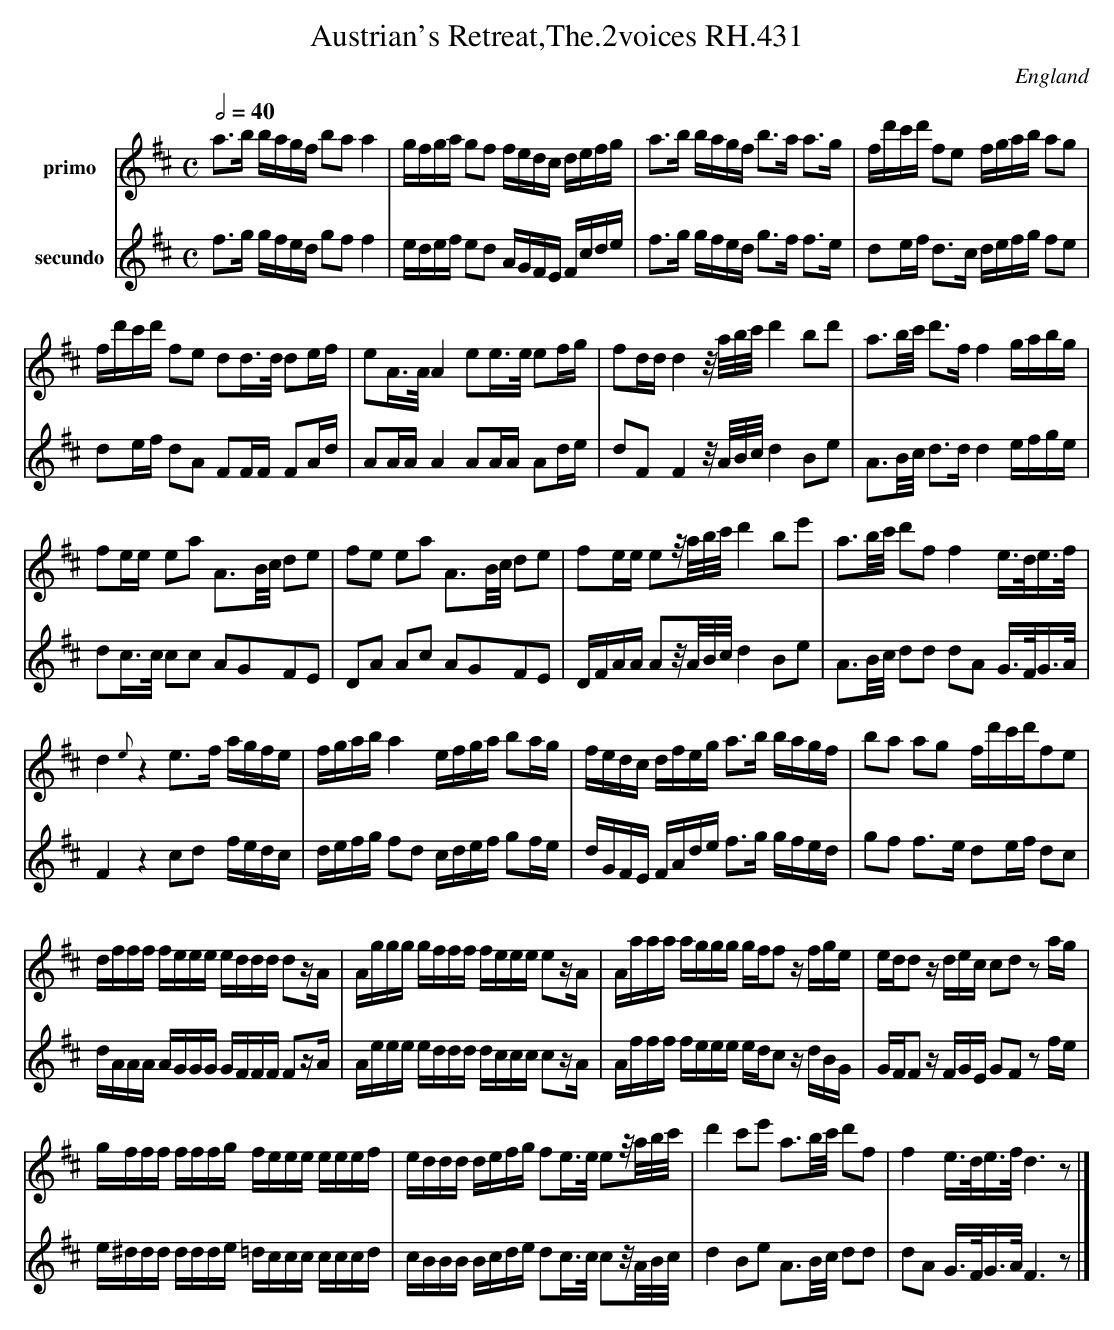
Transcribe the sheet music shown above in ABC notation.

X:1
T:Austrian's Retreat,The.2voices RH.431
L:1/16
M:C
O:England
Q:2/4=40
V:1 name="primo"
V:2 name="secundo"
K:D
[V:1] a3b bagf b2a2a4|gfga g2f2 fedc defg|a3b bagf b3a a3g|fd'c'd' f2e2 fgab a2g2|
[V:2] f3g gfed g2f2f4|edef e2d2 AGFE Fcde|f3g gfed g3f f3e|d2ef d3c defg f2e2|
[V:1] fd'c'd' f2e2 d2d>d d2ef|e2A>A A4 e2e>e e2fg|f2ddd4 z/a/b/c'/d'4b2d'2|a3b/c'/ d'3ff4gabg|
[V:2] d2ef d2A2 F2FF F2Ad|A2AAA4 A2AA A2de|d2F2F4 z/A/B/c/ d4B2e2|A3B/c/ d3dd4 efge|
[V:1] f2ee e2a2 A3B/c/ d2e2|f2e2 e2a2 A3B/c/ d2e2|f2ee e2z/a/b/c'/ d'4b2e'2|a3b/c'/ d'2f2f4 e>de>f|
[V:2] d2c>c c2c2 A2G2F2E2|D2A2 A2c2 A2G2F2E2|DFAA A2z/A/B/c/ d4 B2e2|A3B/c/ d2d2 d2A2 G>FG>A|
[V:1] d4{e}z4 e3f agfe|fgab a4 efga b2ag|fedc dfeg a3b bagf|b2a2 a2g2 fd'c'd'f2e2|
[V:2] F4z4 c2d2 fedc|defg f2d2 cdef g2fe|dGFE FAde f3g gfed|g2f2 f3e d2ef d2c2|
[V:1] dfff feee eddd d2zA|Aggg gfff feee e2zA|Aaaa aggg gff2 zfge|edd2 zdec c2d2 z2ag|
[V:2] dAAA AGGG GFFF F2zA|Aeee eddd dccc c2zA|Afff feee edc2 zdBG|GFF2 zFGE G2F2 z2fe|
[V:1] gfff fffg feee eeef|eddd defg f2e>e e2z/a/b/c'/|d'4 c'2e'2 a3b/c'/ d'2f2|f4 e>de>f d6z2|]
[V:2] e^ddd ddde =dccc cccd|cBBB Bcde d2c>c c2z/A/B/c/|d4 B2e2 A3B/c/ d2d2|d2A2 G>FG>A F6z2|]
